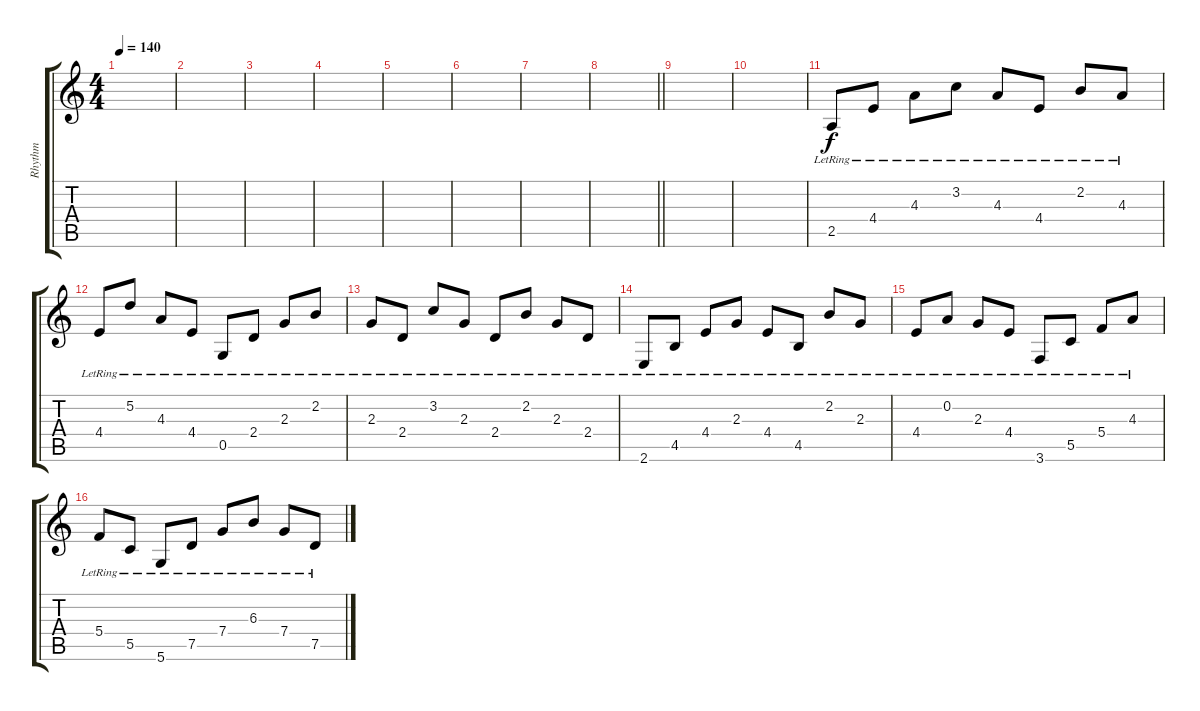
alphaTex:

\track ("Rhythm" "Rhythm") {instrument electricguitarjazz}
\staff {score tabs}
\tuning (D4 A3 F3 C3 G2 D2) {hide}
\ts (4 4)
\tempo 140
\clef g2
\ks c
|
|
|
|
|
|
|
\barLineRight lightlight
|
\section ("" "")
|
|
2.5{lr}.8 4.4{lr}.8 4.3{lr}.8 3.2{lr}.8 4.3{lr}.8 4.4{lr}.8 2.2{lr}.8 4.3{lr}.8 |
4.4{lr}.8 5.2{lr}.8 4.3{lr}.8 4.4{lr}.8 0.5{lr}.8 2.4{lr}.8 2.3{lr}.8 2.2{lr}.8 |
2.3{lr}.8 2.4{lr}.8 3.2{lr}.8 2.3{lr}.8 2.4{lr}.8 2.2{lr}.8 2.3{lr}.8 2.4{lr}.8 |
2.6{lr}.8 4.5{lr}.8 4.4{lr}.8 2.3{lr}.8 4.4{lr}.8 4.5{lr}.8 2.2{lr}.8 2.3{lr}.8 |
4.4{lr}.8 0.2{lr}.8 2.3{lr}.8 4.4{lr}.8 3.6{lr}.8 5.5{lr}.8 5.4{lr}.8 4.3{lr}.8 |
5.4{lr}.8 5.5{lr}.8 5.6{lr}.8 7.5{lr}.8 7.4{lr}.8 6.3{lr}.8 7.4{lr}.8 7.5{lr}.8
